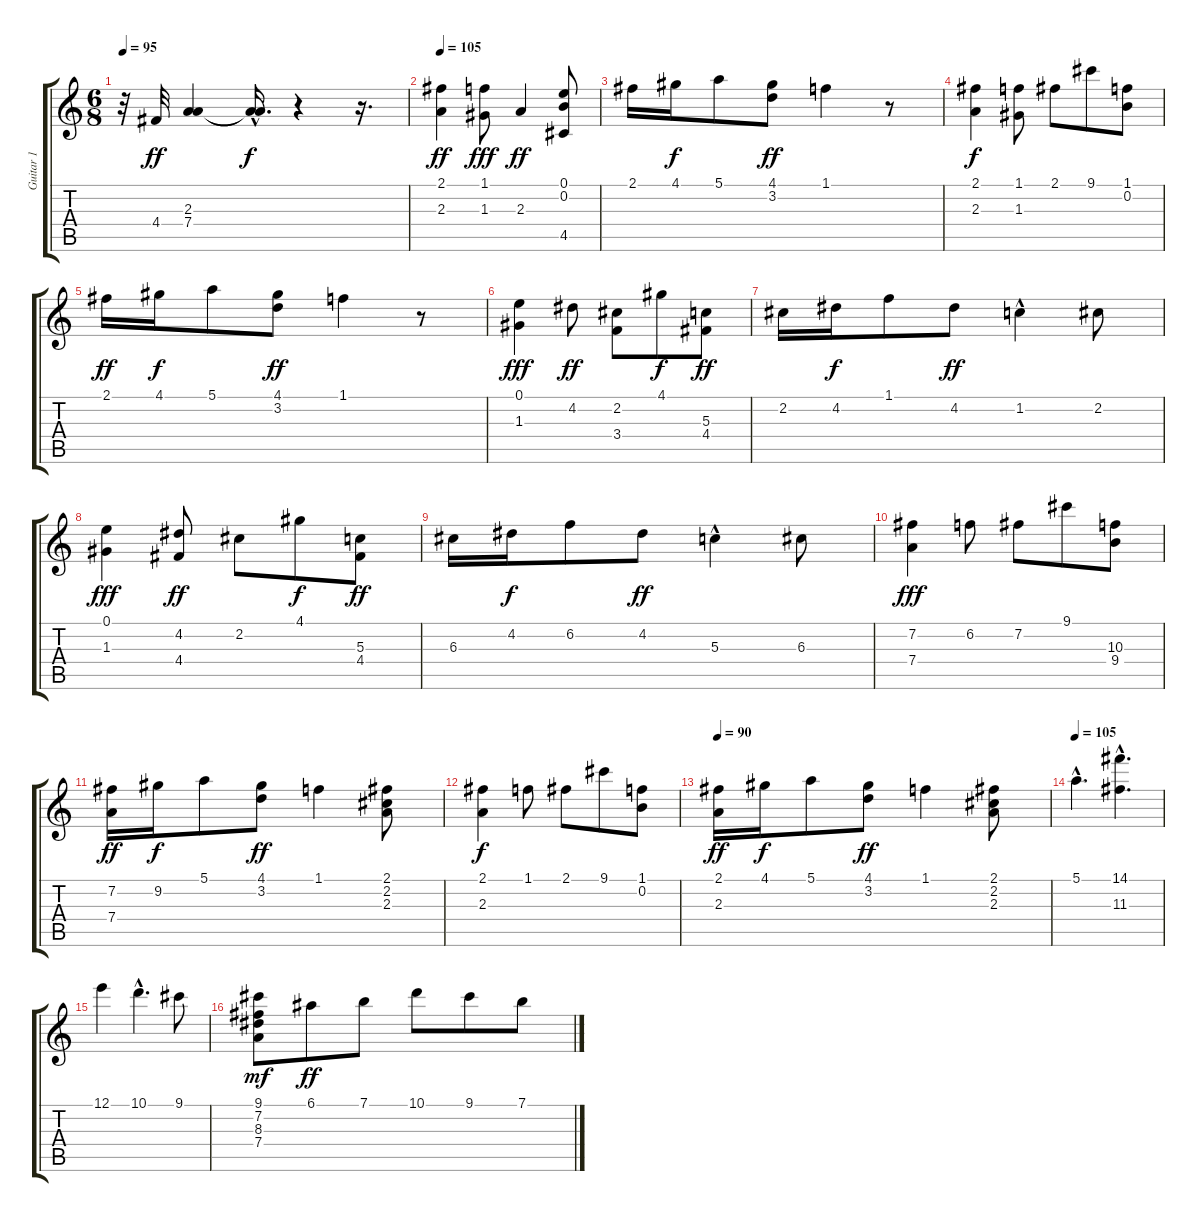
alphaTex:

\track ("Guitar 1" "Guitar 1") {instrument acousticguitarnylon}
\staff {score tabs}
\tuning (E4 B3 G3 D3 A2 E2) {hide}
\ts (6 8)
\tempo 95
\clef g2
\ks c
r.32{dy ff} 4.4.32 (2.3 7.4).4 (2.3{hac t} 7.4{t}).16{d dy f} r.4 r.16{d} |
\tempo 105
(2.1 2.3).4{dy ff} (1.1 1.3).8{dy fff} 2.3.4{dy ff} (0.1 0.2 4.5).8 |
2.1.16 4.1.16{dy f} 5.1.8 (4.1 3.2).8{dy ff} 1.1.4 r.8 |
(2.1 2.3).4{dy f} (1.1 1.3).8 2.1.8 9.1.8 (1.1 0.2).8 |
2.1.16{dy ff} 4.1.16{dy f} 5.1.8 (4.1 3.2).8{dy ff} 1.1.4 r.8 |
(0.1 1.3).4{dy fff} 4.2.8{dy ff} (2.2 3.4).8 4.1.8{dy f} (5.3 4.4).8{dy ff} |
2.2.16 4.2.16{dy f} 1.1.8 4.2.8{dy ff} 1.2{hac}.4 2.2.8 |
(0.1 1.3).4{dy fff} (4.2 4.4).8{dy ff} 2.2.8 4.1.8{dy f} (5.3 4.4).8{dy ff} |
6.3.16 4.2.16{dy f} 6.2.8 4.2.8{dy ff} 5.3{hac}.4 6.3.8 |
(7.2 7.4).4{dy fff} 6.2.8 7.2.8 9.1.8 (10.3 9.4).8 |
(7.2 7.4).16{dy ff} 9.2.16{dy f} 5.1.8 (4.1 3.2).8{dy ff} 1.1.4 (2.1 2.2 2.3).8 |
(2.1 2.3).4{dy f} 1.1.8 2.1.8 9.1.8 (1.1 0.2).8 |
\tempo 90
(2.1 2.3).16{dy ff} 4.1.16{dy f} 5.1.8 (4.1 3.2).8{dy ff} 1.1.4 (2.1 2.2 2.3).8 |
\tempo 105
5.1{hac}.4{d} (14.1{hac} 11.3{hac}).4{d} |
12.1.4 10.1{hac}.4{d} 9.1.8 |
(9.1 7.2 8.3 7.4).8{dy mf} 6.1.8{dy ff} 7.1.8 10.1.8 9.1.8 7.1.8
